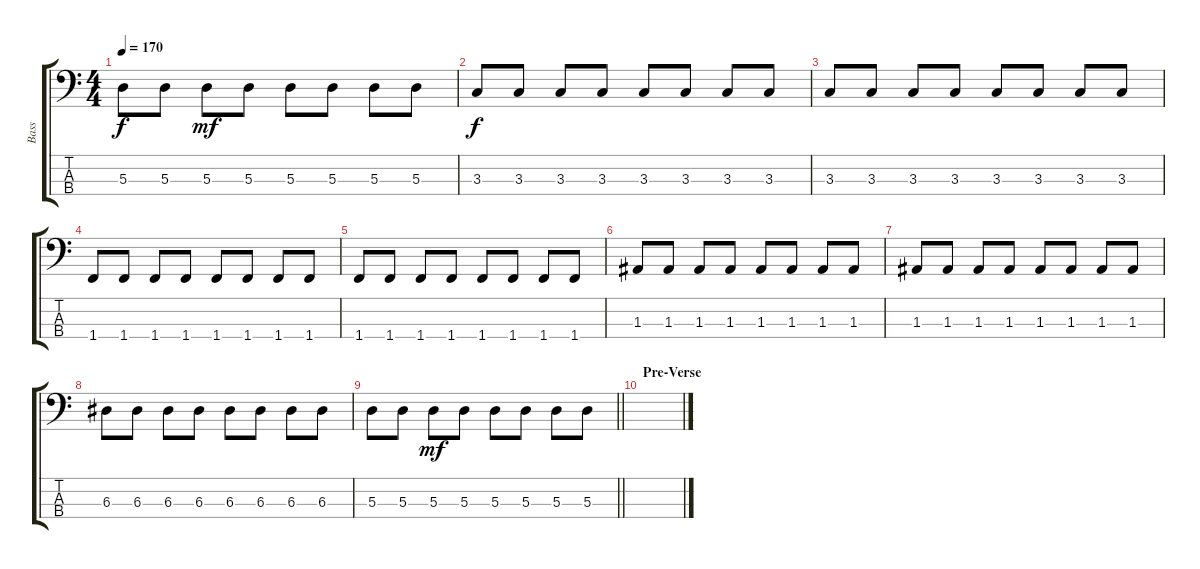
\track ("Bass" "Bass") {instrument electricbassfinger}
\staff {score tabs}
\tuning (G2 D2 A1 E1) {hide}
\ts (4 4)
\tempo 170
\clef f4
\ks c
5.3.8{dy f} 5.3.8 5.3.8{dy mf} 5.3.8 5.3.8 5.3.8 5.3.8 5.3.8 |
3.3.8{dy f} 3.3.8 3.3.8 3.3.8 3.3.8 3.3.8 3.3.8 3.3.8 |
3.3.8 3.3.8 3.3.8 3.3.8 3.3.8 3.3.8 3.3.8 3.3.8 |
1.4.8 1.4.8 1.4.8 1.4.8 1.4.8 1.4.8 1.4.8 1.4.8 |
1.4.8 1.4.8 1.4.8 1.4.8 1.4.8 1.4.8 1.4.8 1.4.8 |
1.3.8 1.3.8 1.3.8 1.3.8 1.3.8 1.3.8 1.3.8 1.3.8 |
1.3.8 1.3.8 1.3.8 1.3.8 1.3.8 1.3.8 1.3.8 1.3.8 |
6.3.8 6.3.8 6.3.8 6.3.8 6.3.8 6.3.8 6.3.8 6.3.8 |
\barLineRight lightlight
5.3.8 5.3.8 5.3.8{dy mf} 5.3.8 5.3.8 5.3.8 5.3.8 5.3.8 |
\section ("" "Pre-Verse")
